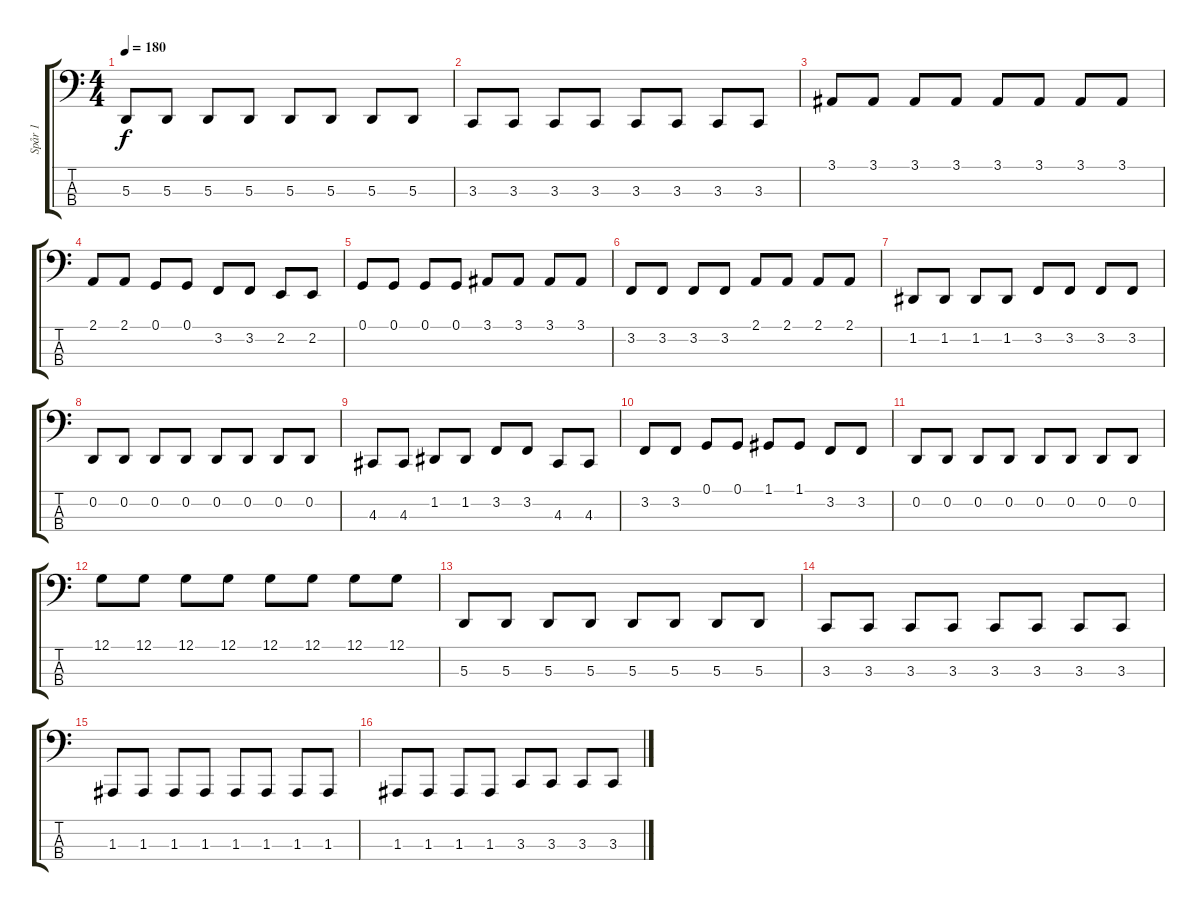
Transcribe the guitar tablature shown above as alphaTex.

\track ("Spår 1" "Spår 1") {instrument acousticgrandpiano}
\staff {score tabs}
\tuning (G2 D2 A1 E1) {hide}
\ts (4 4)
\tempo 180
\clef f4
\ks c
5.3.8{dy f} 5.3.8 5.3.8 5.3.8 5.3.8 5.3.8 5.3.8 5.3.8 |
3.3.8 3.3.8 3.3.8 3.3.8 3.3.8 3.3.8 3.3.8 3.3.8 |
3.1.8 3.1.8 3.1.8 3.1.8 3.1.8 3.1.8 3.1.8 3.1.8 |
2.1.8 2.1.8 0.1.8 0.1.8 3.2.8 3.2.8 2.2.8 2.2.8 |
0.1.8 0.1.8 0.1.8 0.1.8 3.1.8 3.1.8 3.1.8 3.1.8 |
3.2.8 3.2.8 3.2.8 3.2.8 2.1.8 2.1.8 2.1.8 2.1.8 |
1.2.8 1.2.8 1.2.8 1.2.8 3.2.8 3.2.8 3.2.8 3.2.8 |
0.2.8 0.2.8 0.2.8 0.2.8 0.2.8 0.2.8 0.2.8 0.2.8 |
4.3.8 4.3.8 1.2.8 1.2.8 3.2.8 3.2.8 4.3.8 4.3.8 |
3.2.8 3.2.8 0.1.8 0.1.8 1.1.8 1.1.8 3.2.8 3.2.8 |
0.2.8 0.2.8 0.2.8 0.2.8 0.2.8 0.2.8 0.2.8 0.2.8 |
12.1.8{volume 9} 12.1.8 12.1.8 12.1.8 12.1.8 12.1.8 12.1.8 12.1.8 |
5.3.8{volume 13} 5.3.8 5.3.8 5.3.8 5.3.8 5.3.8 5.3.8 5.3.8 |
3.3.8 3.3.8 3.3.8 3.3.8 3.3.8 3.3.8 3.3.8 3.3.8 |
1.3.8 1.3.8 1.3.8 1.3.8 1.3.8 1.3.8 1.3.8 1.3.8 |
1.3.8 1.3.8 1.3.8 1.3.8 3.3.8 3.3.8 3.3.8 3.3.8
